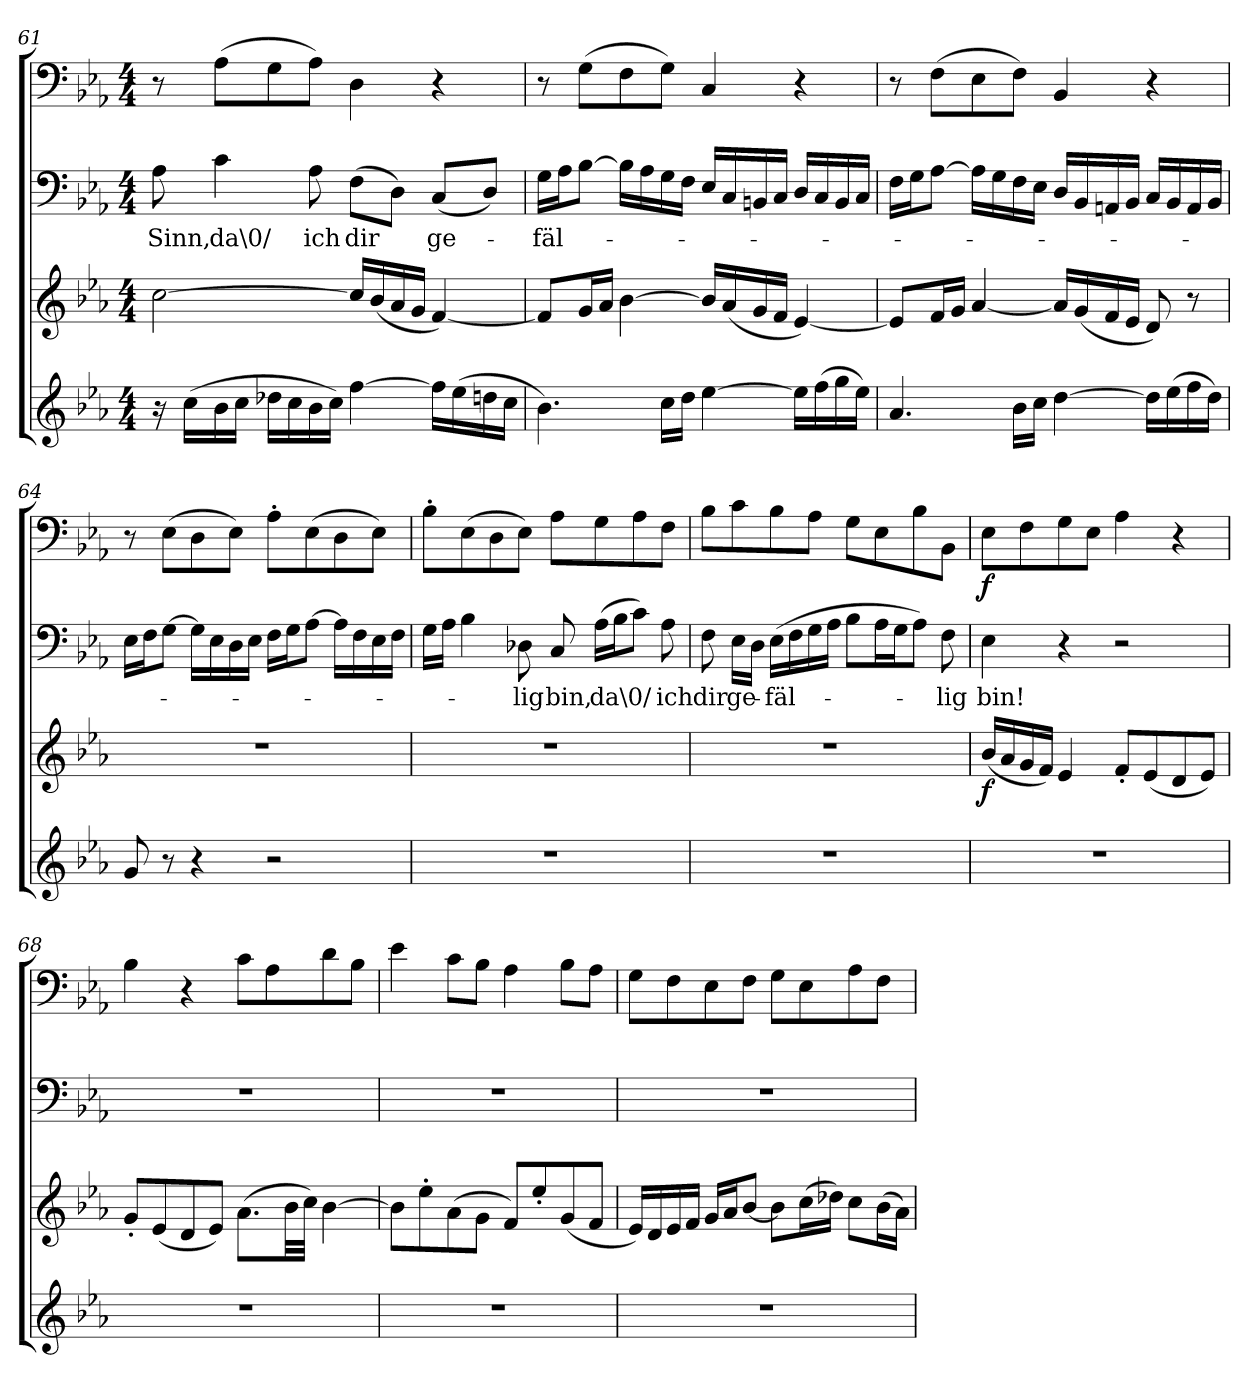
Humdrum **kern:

**kern	**kern	**dynam	**kern	**text	**kern	**dynam
*part4	*part3	*part3	*part2	*part2	*part1	*part1
*staff4	*staff3	*staff3	*staff2	*staff2	*staff1	*staff1
*clefG2	*clefG2	*	*clefF4	*	*clefF4	*
*k[b-e-a-]	*k[b-e-a-]	*	*k[b-e-a-]	*	*k[b-e-a-]	*
*E-:	*E-:	*	*E-:	*	*E-:	*
*M4/4	*M4/4	*	*M4/4	*	*M4/4	*
=61	=61	=61	=61	=61	=61	=61
16r	[2cc\	.	8A-\	Sinn,	8r	.
(16cc\LL	.	.	.	.	.	.
16b-\	.	.	4c\	da\0/	(8A-\L	.
16cc\JJ	.	.	.	.	.	.
16dd-X\LL	.	.	.	.	8G\	.
16cc\	.	.	.	.	.	.
16b-\	.	.	8A-\	ich	8A-\J)	.
16cc\JJ)	.	.	.	.	.	.
[4ff\	16cc/LL]	.	(8F\L	dir	4D\	.
.	(16b-/	.	.	.	.	.
.	16a-/	.	8D\J)	.	.	.
.	16g/JJ	.	.	.	.	.
16ff\LL]	[4f/)	.	(8C/L	ge-	4r	.
(16ee-\	.	.	.	.	.	.
16ddn\	.	.	8D/J)	.	.	.
16cc\JJ	.	.	.	.	.	.
=62	=62	=62	=62	=62	=62	=62
4.b-\)	8f/L]	.	16G\LL	-fäl-	8r	.
.	.	.	16A-\J	.	.	.
.	16g/L	.	[8B-\J	.	(8G\L	.
.	16a-/JJ	.	.	.	.	.
.	[4b-\	.	16B-\LL]	.	8F\	.
.	.	.	16A-\	.	.	.
16cc\LL	.	.	16G\	.	8G\J)	.
16dd\JJ	.	.	16F\JJ	.	.	.
[4ee-\	16b-/LL]	.	16E-/LL	.	4C/	.
.	(16a-/	.	16C/	.	.	.
.	16g/	.	16BBn/	.	.	.
.	16f/JJ	.	16C/JJ	.	.	.
16ee-\LL]	[4e-/)	.	16D/LL	.	4r	.
(16ff\	.	.	16C/	.	.	.
16gg\	.	.	16BB/	.	.	.
16ee-\JJ)	.	.	16C/JJ	.	.	.
=63	=63	=63	=63	=63	=63	=63
4.a-/	8e-/L]	.	16F\LL	.	8r	.
.	.	.	16G\J	.	.	.
.	16f/L	.	[8A-\J	.	(8F\L	.
.	16g/JJ	.	.	.	.	.
.	[4a-/	.	16A-\LL]	.	8E-\	.
.	.	.	16G\	.	.	.
16b-\LL	.	.	16F\	.	8F\J)	.
16cc\JJ	.	.	16E-\JJ	.	.	.
[4dd\	16a-/LL]	.	16D/LL	.	4BB-/	.
.	(16g/	.	16BB-/	.	.	.
.	16f/	.	16AAn/	.	.	.
.	16e-/JJ	.	16BB-/JJ	.	.	.
16dd\LL]	8d/)	.	16C/LL	.	4r	.
(16ee-\	.	.	16BB-/	.	.	.
16ff\	8r	.	16AA/	.	.	.
16dd\JJ)	.	.	16BB-/JJ	.	.	.
=64	=64	=64	=64	=64	=64	=64
8g/	1r	.	16E-\LL	.	8r	.
.	.	.	16F\J	.	.	.
8r	.	.	[8G\J	.	(8E-\L	.
4r	.	.	16G\LL]	.	8D\	.
.	.	.	16E-\	.	.	.
.	.	.	16D\	.	8E-\J)	.
.	.	.	16E-\JJ	.	.	.
2r	.	.	16F\LL	.	8A-'\L	.
.	.	.	16G\J	.	.	.
.	.	.	[8A-\J	.	(8E-\	.
.	.	.	16A-\LL]	.	8D\	.
.	.	.	16F\	.	.	.
.	.	.	16E-\	.	8E-\J)	.
.	.	.	16F\JJ	.	.	.
=65	=65	=65	=65	=65	=65	=65
1r	1r	.	16G\LL	.	8B-'\L	.
.	.	.	16A-\JJ	.	.	.
.	.	.	4B-\	.	(8E-\	.
.	.	.	.	.	8D\	.
.	.	.	8D-X\	-lig	8E-\J)	.
.	.	.	8C/	bin,	8A-\L	.
.	.	.	(16A-\LL	da\0/	8G\	.
.	.	.	16B-\J	.	.	.
.	.	.	8c\J)	.	8A-\	.
.	.	.	8A-\	ich	8F\J	.
=66	=66	=66	=66	=66	=66	=66
1r	1r	.	8F\	dir	8B-\L	.
.	.	.	16E-\LL	ge-	8c\	.
.	.	.	16D\JJ	.	.	.
.	.	.	(16E-\LL	-fäl-	8B-\	.
.	.	.	16F\	.	.	.
.	.	.	16G\	.	8A-\J	.
.	.	.	16A-\JJ	.	.	.
.	.	.	8B-\L	.	8G\L	.
.	.	.	16A-\L	.	8E-\	.
.	.	.	16G\J	.	.	.
.	.	.	8A-\J)	.	8B-\	.
.	.	.	8F\	-lig	8BB-\J	.
=67	=67	=67	=67	=67	=67	=67
1r	(16b-/LL	f	4E-\	bin!	8E-\L	f
.	16a-/	.	.	.	.	.
.	16g/	.	.	.	8F\	.
.	16f/JJ)	.	.	.	.	.
.	4e-/	.	4r	.	8G\	.
.	.	.	.	.	8E-\J	.
.	8f'/L	.	2r	.	4A-\	.
.	(8e-/	.	.	.	.	.
.	8d/	.	.	.	4r	.
.	8e-/J)	.	.	.	.	.
=68	=68	=68	=68	=68	=68	=68
1r	8g'/L	.	1r	.	4B-\	.
.	(8e-/	.	.	.	.	.
.	8d/	.	.	.	4r	.
.	8e-/J)	.	.	.	.	.
.	(8.a-\L	.	.	.	8c\L	.
.	.	.	.	.	8A-\	.
.	32b-\LL	.	.	.	.	.
.	32cc\JJJ)	.	.	.	.	.
.	[4b-\	.	.	.	8d\	.
.	.	.	.	.	8B-\J	.
=69	=69	=69	=69	=69	=69	=69
1r	8b-\L]	.	1r	.	4e-\	.
.	8ee-'\	.	.	.	.	.
.	(8a-\	.	.	.	8c\L	.
.	8g\J	.	.	.	8B-\J	.
.	8f/L)	.	.	.	4A-\	.
.	8ee-'/	.	.	.	.	.
.	(8g/	.	.	.	8B-\L	.
.	8f/J	.	.	.	8A-\J	.
=70	=70	=70	=70	=70	=70	=70
1r	16e-/LL)	.	1r	.	8G\L	.
.	16d/	.	.	.	.	.
.	16e-/	.	.	.	8F\	.
.	16f/JJ	.	.	.	.	.
.	16g/LL	.	.	.	8E-\	.
.	16a-/J	.	.	.	.	.
.	[8b-/J	.	.	.	8F\J	.
.	8b-\L]	.	.	.	8G\L	.
.	(16cc\L	.	.	.	8E-\	.
.	16dd-X\JJ)	.	.	.	.	.
.	8cc\L	.	.	.	8A-\	.
.	(16b-\L	.	.	.	8F\J	.
.	16a-\JJ)	.	.	.	.	.
=	=	=	=	=	=	=
*-	*-	*-	*-	*-	*-	*-
